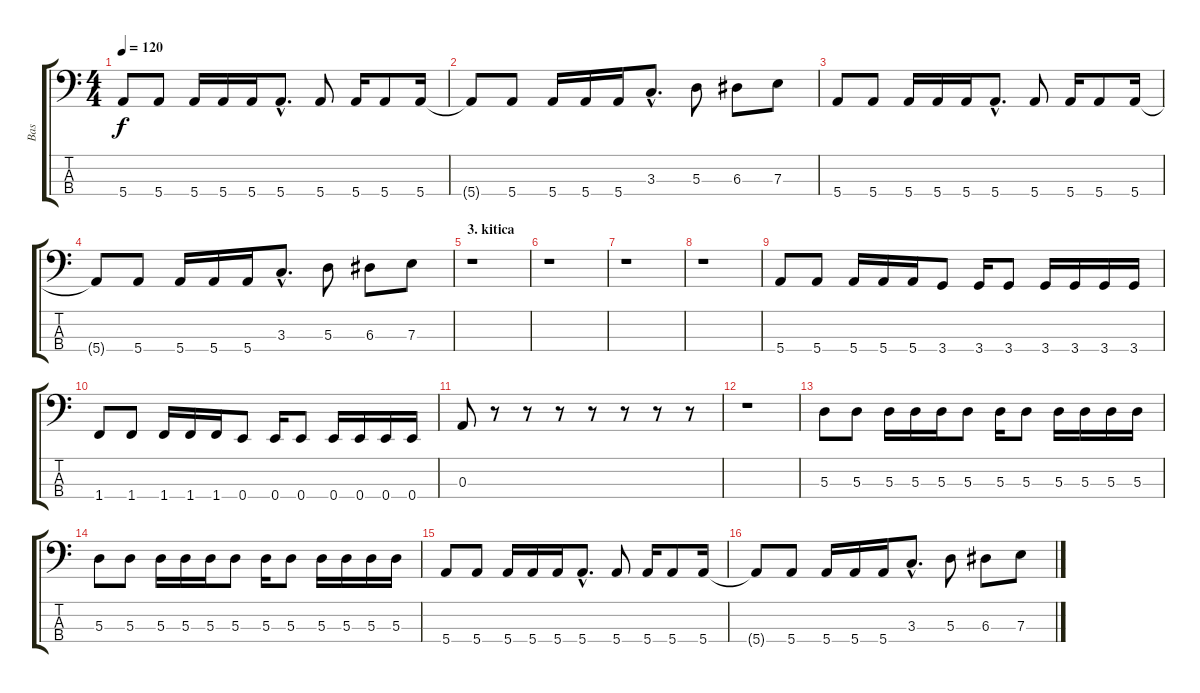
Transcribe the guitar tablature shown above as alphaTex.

\track ("Bas" "Bas") {instrument electricbassfinger}
\staff {score tabs}
\tuning (G2 D2 A1 E1) {hide}
\ts (4 4)
\tempo 120
\clef f4
\ks c
5.4.8{dy f} 5.4.8 5.4.16 5.4.16 5.4.16 5.4{hac}.8{d} 5.4.8 5.4.16 5.4.8 5.4.16 |
5.4{t}.8 5.4.8 5.4.16 5.4.16 5.4.16 3.3{hac}.8{d} 5.3.8 6.3.8 7.3.8 |
5.4.8 5.4.8 5.4.16 5.4.16 5.4.16 5.4{hac}.8{d} 5.4.8 5.4.16 5.4.8 5.4.16 |
5.4{t}.8 5.4.8 5.4.16 5.4.16 5.4.16 3.3{hac}.8{d} 5.3.8 6.3.8 7.3.8 |
\section ("" "3. kitica")
r.1 |
r.1 |
r.1 |
r.1 |
5.4.8 5.4.8 5.4.16 5.4.16 5.4.16 3.4.8 3.4.16 3.4.8 3.4.16 3.4.16 3.4.16 3.4.16 |
1.4.8 1.4.8 1.4.16 1.4.16 1.4.16 0.4.8 0.4.16 0.4.8 0.4.16 0.4.16 0.4.16 0.4.16 |
0.3.8 r.8 r.8 r.8 r.8 r.8 r.8 r.8 |
r.1 |
5.3.8 5.3.8 5.3.16 5.3.16 5.3.16 5.3.8 5.3.16 5.3.8 5.3.16 5.3.16 5.3.16 5.3.16 |
5.3.8 5.3.8 5.3.16 5.3.16 5.3.16 5.3.8 5.3.16 5.3.8 5.3.16 5.3.16 5.3.16 5.3.16 |
5.4.8 5.4.8 5.4.16 5.4.16 5.4.16 5.4{hac}.8{d} 5.4.8 5.4.16 5.4.8 5.4.16 |
5.4{t}.8 5.4.8 5.4.16 5.4.16 5.4.16 3.3{hac}.8{d} 5.3.8 6.3.8 7.3.8
